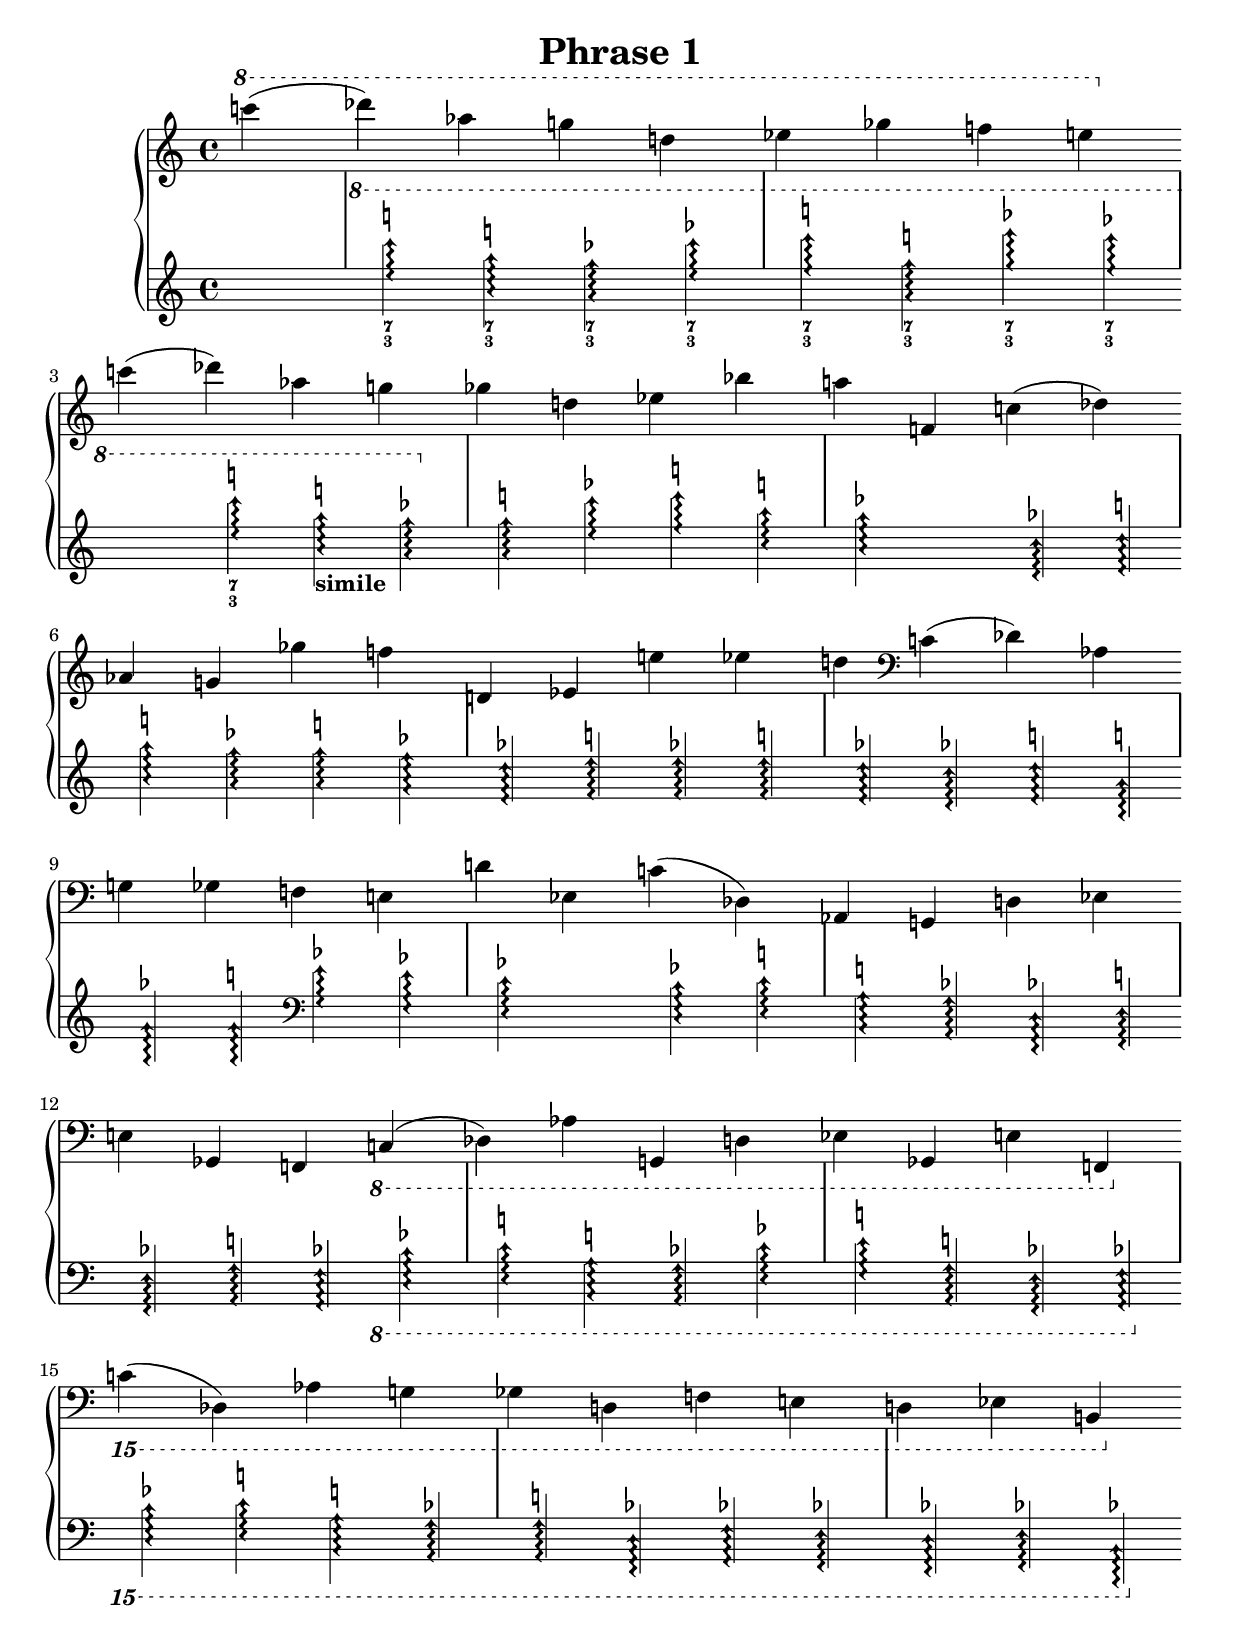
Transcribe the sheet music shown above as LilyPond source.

\version "2.20.0"

\header {
	title = "Phrase 1"
}

%% http://lsr.di.unimi.it/LSR/Item?u=1&id=761
%% see also http://lsr.di.unimi.it/LSR/Item?u=1&id=545

%% version 2014/03/24
%% see for snippet upgrade http://gillesth.free.fr/Lilypond/chord/
%% A little doc is also provided !

#(define (noteEvent? music)
(eq? (ly:music-property music 'name) 'NoteEvent))

#(define (no-duration? music)
(not (ly:duration? (ly:music-property music 'duration))))

#(define (expand-q-chords music); for q chords : see chord-repetition-init.ly
(expand-repeat-chords! (list 'rhythmic-event) music))

%%%%%%%%%%%%%%%%%%%%%%%%%%  extractNote  %%%%%%%%%%%%%%%%%%%%%%%%%%%%%%%%%%%%%
#(define tagNotExtractNote (gensym))
#(use-modules (ice-9 receive)) %% for the use of receive

#(define (chord->note chord n . args)
"Return either the note n of chord chord, keeping articulations or if other
numbers are specified in args, a chord with the matching notes."
(receive (notes others)
 (partition noteEvent? (ly:music-property chord 'elements))
 (if (null? notes)
   chord
   (let* ((len (length notes))
          (res (filter-map
            (lambda(i)
              (and (integer? i)
                   (<= i len)
                   (> i 0)
                   (list-ref notes (1- i)))) ; list-ref is zero-based
            (cons n args)))
           (one-note (cond 
             ((null? res) (list-ref notes (1- len)))
             ((null? (cdr res))(car res))
             (else #f))))
      (if one-note
        (begin
          (ly:music-set-property! one-note 'articulations 
            (append (ly:music-property one-note 'articulations) others))
          one-note)
        (make-event-chord (append res others)))))))
         
#(define (extract-note music n . args)
"Extract the note n of each chords in music, keeping articulations.
If other numbers are given in args, the function returns a chord build with all
matching notes. If no note matches, returns the last note of the chord."
 (map-some-music 
   (lambda (evt)
      (cond 
        ((eq? 'EventChord (ly:music-property evt 'name))
           (let ((tags (ly:music-property evt 'tags)))
              (if (memq tagNotExtractNote tags)
                 (ly:music-set-property! evt 'tags ; only remove the tag
                     (delq tagNotExtractNote tags))
                 (set! evt (apply chord->note evt n args)))
              evt))
        (else (and (ly:music-property evt 'duration #f) evt))))
   (expand-q-chords music)))

extractNote = #(define-music-function (parser location n music )
                                                            (number? ly:music?)
 (extract-note music n))

% usefull for notExtractNote
tagify = #(define-music-function (parser location tag music)(symbol? ly:music?)
"Add `tag in the tags property of all chords"
(music-map
	(lambda (evt)
    (if (eq? 'EventChord (ly:music-property evt 'name))
       (ly:music-set-property! evt 'tags
             (cons tag (ly:music-property evt 'tags))))
		evt)
	music))
notExtractNote = #(define-music-function (parser location music)(ly:music?)
"Avoids music to be extracted by \\extractNote."
#{
  \tagify #tagNotExtractNote $music
#})

%%%%%%%%%%%%%%%%%%%%%%%%%%  extractVoice  %%%%%%%%%%%%%%%%%%%%%%%%%%%%%%%%%%%%%
#(define tagNotExtractVoice (gensym))

#(define (extract-voice music d deeper-level?) ;; d as a decimal number
   (define (nth-voice voices n)
    (let ((len (length voices)))
     (list-ref voices (1-   ; list-ref is zero-based !
      (if (<= n len) n len)))))
   
   (define (not-extract? x)
     (let ((tags (ly:music-property x 'tags)))
        (and (memq tagNotExtractVoice tags)    ; don't extract anything
             (begin 
               (ly:music-set-property! x 'tags 
                   (delq tagNotExtractVoice tags)) ; only remove the tag
               x))))
   
   (define (myfilter x)
     (or (not-extract? x)
         (case (ly:music-property x 'name #f)
           ((SimultaneousMusic EventChord) x)
           ((OverrideProperty PropertySet VoiceSeparator) #f)
           ((ContextSpeccedMusic)
              (if (eq? (ly:music-property x 'context-type) 'Voice)
                (set! x (myfilter (ly:music-property x 'element #f))))
              x)
           (else (if (ly:music-property x 'duration #f)
             x
             (let ((e (ly:music-property x 'element #f))
                      (es (ly:music-property x 'elements #f)))
               (if e (ly:music-set-property! x 'element (myfilter e)))
               (if (pair? es)(ly:music-set-property! x 'elements
                                (filter myfilter es)))
               x))))))
(map-some-music 
 (lambda(evt)
   (case (ly:music-property evt 'name)
     ((EventChord) evt)
     ((SimultaneousMusic)
        (or (not-extract? evt)
            (let* ((save-d d)                      ; if d = 4.321, we'll get :
                   (n (truncate d))                ; n = 4 (the integer part)
                   (next-d (- (* 10  d)(* 10 n)))  ; next-d = 43.21 - 40 = 3.21
                   (voices (filter myfilter (ly:music-property evt 'elements))))     
              (set! evt (if (or (null? voices)(< n 1))
                 '()
                 (nth-voice voices (inexact->exact n))))
              (if deeper-level? (begin                                   
                (set! d (if (< next-d 1) n next-d))        ; keep n if (truncate next-d) = 0
                (set! evt (extract-voice evt d deeper-level?)))) ; SimultaneousMusic inside?
              (set! d save-d)
              evt)))
     (else (and (ly:music-property evt 'duration #f)
                evt))))
 music))

extractVoice = #(define-music-function (parser location n music )
                                                            (integer? ly:music?)
"Extract in music, the n-th voice of simultaneous music of the same level, keeping 
only basic music events (no more \\Voicexxx or \\new Voice). A Voice separator
doesn't count as a voice."
(extract-voice music n #f))

deepExtractVoice = #(define-music-function (parser location x music )
                                                            (number? ly:music?)
"Behaves like extractVoice, taking first the integer part of x as n argument, but
goes deeper in each simultaneous music, extracting voice of other potential
simultaneous music, taking now as n argument the first digit of the decimal part
of x, then continues always deeper with second digit and so on.
Notes that a digit of 0, means taking previous value of n, so 2 is equivalent to 2,222...
and 2,3 to 2,333..."
(extract-voice music x #t))

notExtractVoice = #(define-music-function (parser location music)(ly:music?)
"Inside an \\extractVoice section, avoids that a part of this section (called
here `music) to be extracted."
#{ \tag #tagNotExtractVoice $music #})

%%%%%%%%%%%%%%%%%%%%%%%%%%%%% derivated functions %%%%%%%%%%%%%%%%%%%%%%%%%%%%%
%% If you have enter << <c e g> \\ <ais cis fis> >>, the first function will
%% give you c, the second fis
extractPartUpper = #(define-music-function (parser location music )(ly:music?)
 #{ \extractNote #1000 \extractVoice #1 $music #})

extractPartLower = #(define-music-function (parser location music )(ly:music?)
 #{ \extractNote #1 \extractVoice #1000 $music #})
                          %%%%%% shortcuts %%%%%%%
#(define ePU extractPartUpper)
#(define ePL extractPartLower)


%%%%%%%%%%%%%%%%%%%%% addNote

#(define (add-note music notes-to-add)                ; music and notes-to-add as music
  (define (note->chords-arti note)                    ; note as a NoteEvent
    (receive (note-arti chord-arti)
      (partition      ; separates arti for NoteEvent from arti for EventChord
        (lambda (evt)(memq (ly:music-property evt 'name)
                       (list 'StringNumberEvent 'StrokeFingerEvent 'FingeringEvent)))
        (ly:music-property note 'articulations))
      (ly:music-set-property! note 'articulations note-arti)
      chord-arti))
  (let* ((alist      ; a list of pairs of 2 lists : '(notes . articulations)
          (reverse (let loop ((m (expand-q-chords notes-to-add)) ; q to chords
                              (p '())) ; m = music, p previous value of the list
            (case (ly:music-property m 'name)
              ((or SkipEvent SkipMusic) ; a skip in notes-to-add means : add nothing
                 (cons #f p))           ; add #f to the list
              ((NoteEvent) 
                 (acons (list m) (note->chords-arti m) p))
              ((EventChord)
                 (receive (notes arti) ; separates notes from scripts, dynamics etc
                   (partition noteEvent? (ly:music-property m 'elements))
                   (if (pair? notes)(acons notes arti p) p)))
              (else (let ((e (ly:music-property m 'element)))
                 (fold loop
                       (if (ly:music? e)(loop e p) p)
                       (ly:music-property m 'elements))))))))
        (entry #f)  ; will be (car alist)
        (entry? (lambda() (and
                  (pair? alist)
                  (begin (set! entry (car alist))
                         (set! alist (cdr alist))
                         entry))))
        (do-add (lambda (notes arti)
                  (let* ((dur (ly:music-property (car notes) 'duration))
                         (new-notes (map            ; fix all durations to dur
                           (lambda(evt)(ly:music-set-property! evt 'duration dur)
                                       evt)
                           (car entry)))            ; the list of new notes
                         (new-arti (cdr entry)))    ; the articulations
                     (append new-notes notes new-arti arti)))))
    ;; combine in chords, each element of alist with notes of music  
   (map-some-music
     (lambda(x)
       (case (ly:music-property x 'name)
           ((NoteEvent)(if (entry?)
              (make-event-chord (do-add (list x) (note->chords-arti x)))
              x))
           ((EventChord)
              (if (entry?)(receive (notes arti) ; separates notes from scripts, dynamics etc
                (partition noteEvent? (ly:music-property x 'elements))
                (if (pair? notes)(ly:music-set-property! x 'elements (do-add notes arti)))))
              x)
           (else (and (ly:music-property x 'duration #f) x)))) ; #f means : go deeper
     (expand-q-chords music))))


addNote = #(define-music-function (parser location music notes)
                                                          (ly:music? ly:music?)
"Merges in a chord, the first note or chord in `music, with the first note or chord
in `notes, including articulations, then continues to the second one, and so on.
The duration of notes are taken from `music.
In `notes, only note or chord events are kept."
(add-note #{\relative c' $music  #}   ; the 2 music-parameters will
          #{\relative c' $notes  #})) % be seen in \relative mode
          

%%%%%%%%%%%%%%%%%%%% addVoice
%% Traditionnal way
addVoice = #(define-music-function (parser location music newVoice)
                                                          (ly:music? ly:music?)
#{ << $music \\ $newVoice >> #})


%% Alternate way
addVoiceAlt = #(define-music-function (parser location music newVoice)
                                                          (ly:music? ly:music?)
#{ << { \voiceOne $music } \new Voice { \voiceTwo $newVoice } >>
   \oneVoice #})
                                                          
%%%%%%%%%%%%%%%%%%%%
deleteDynamics = #(define-music-function (parser location music) (ly:music?)
(music-filter (lambda (evt)
                (not (memq (ly:music-property evt 'name) (list 
                           'AbsoluteDynamicEvent 'CrescendoEvent 'DecrescendoEvent))))
   	      music))

%%%%%%%%%%%%%%%%%%%%%%%%
absolute = #(define-music-function (parser location music) (ly:music?)
"A \\relative command will have no effect in the resulting music."
(make-music 'UnrelativableMusic 'element music))

doubleNote = #(define-music-function (parser location music) (ly:music?)
"Double each note with the note an octave higher."
 #{ \addNote \transpose c c' \relative c' { $music } $music #})


squig = #(define-music-function 
	(note)(ly:music?)
	#{
		\temporary \override Stem.thickness = #-1.0
  		%\temporary \override Flag.transparent = ##t
 		\temporary \override Beam.transparent = ##t
		
		\hide NoteHead
		\temporary \override NoteHead.no-ledgers = ##t

		\temporary \override Arpeggio.X-offset = #0.25

		\doubleNote #note \arpeggio

		\revert NoteHead.no-ledgers
		\revert NoteHead.transparent

		\revert Arpeggio.X-offset

  		\revert Beam.transparent 
  		\revert Flag.transparent 
  		\revert Stem.thickness
	#})

squiges = #(define-music-function 
  (note)(ly:music?)
  #{
    \temporary \override Stem.thickness = #-1.0
      \temporary \override Flag.transparent = ##t
    \temporary \override Beam.transparent = ##t
    
    \hide NoteHead
    \temporary \override NoteHead.no-ledgers = ##t

    \temporary \override Arpeggio.X-offset = #0.25

    \doubleNote #note \arpeggio^\markup{\flat}

    \revert NoteHead.no-ledgers
    \revert NoteHead.transparent

    \revert Arpeggio.X-offset

      \revert Beam.transparent 
      \revert Flag.transparent 
      \revert Stem.thickness
  #})

squignat = #(define-music-function 
  (note)(ly:music?)
  #{
    \temporary \override Stem.thickness = #-1.0
    \temporary \override Flag.transparent = ##t
    \temporary \override Beam.transparent = ##t
    \temporary \override Dots.stencil = ##f
    
    \hide NoteHead
    \temporary \override NoteHead.no-ledgers = ##t

    \temporary \override Arpeggio.X-offset = #0.25

    \doubleNote #note \arpeggio^\markup{\natural}


    \revert NoteHead.no-ledgers
    \revert NoteHead.transparent

    \revert Arpeggio.X-offset

      \revert Dots.transparent
      \revert Beam.transparent 
      \revert Flag.transparent 
      \revert Stem.thickness

  #})

squigUp = #(define-music-function 
  (note)(ly:music?)
  #{
    \temporary \override Stem.thickness = #-1.0
    \temporary \override Flag.transparent = ##t
    \temporary \override Beam.transparent = ##t
    \temporary \override Dots.stencil = ##f
    
    \hide NoteHead
    \temporary \override NoteHead.no-ledgers = ##t

    \temporary \override Arpeggio.X-offset = #0.25

    \change Staff = "accompanimentUp"
    \doubleNote #note \arpeggio


    \revert NoteHead.no-ledgers
    \revert NoteHead.transparent

    \revert Arpeggio.X-offset

      \revert Dots.transparent
      \revert Beam.transparent 
      \revert Flag.transparent 
      \revert Stem.thickness

  #})

squigDown = #(define-music-function 
  (note)(ly:music?)
  #{
    \temporary \override Stem.thickness = #-1.0
    \temporary \override Flag.transparent = ##t
    \temporary \override Beam.transparent = ##t
    \temporary \override Dots.stencil = ##f
    
    \hide NoteHead
    \temporary \override NoteHead.no-ledgers = ##t

    \temporary \override Arpeggio.X-offset = #0.25

    \change Staff = "accompanimentDown"
    \doubleNote #note \arpeggio


    \revert NoteHead.no-ledgers
    \revert NoteHead.transparent

    \revert Arpeggio.X-offset

      \revert Dots.transparent
      \revert Beam.transparent 
      \revert Flag.transparent 
      \revert Stem.thickness

  #})

\include "../z/note.ily"

pentatonic = #`(
  (0 . ,DOUBLE-SHARP)
  (1 . 0)
  (2 . 0)
  (3 . ,DOUBLE-SHARP)
  (4 . 0)
  (5 . 0)
  (6 . 0)
)

whole-tone = #`(
  (0 . 0)
  (1 . 0)
  (2 . 0)
  (3 . ,SHARP)
  (4 . ,SHARP)
  (5 . ,SHARP)
  (6 . ,SHARP)
)
melodyA = {
	\ottava #1
	\relative c'''' { c4( des) aes g d es ges f e }
	
	\ottava #0
	\relative c''' { c( des) aes g ges d es bes' a f,}

	\relative c'' { c( des) aes g ges' f d, es e' es d }

	\clef "bass"
	\relative c' { c( des) aes g ges f e d' es, }

	\relative c' { c( des,) aes g d' es e ges, f }

	\ottava #-1
	\relative c, { c( des) aes' g, d' es ges, e' f, }

	\ottava #-2
	\relative c, { c( des,) aes' g ges d f e d es b}
}

accompanimentA = {
	\arpeggioArrowUp
	s4
	\ottava #1
	s16 \squignat d''4 \squignat a'' \squiges g'' \squiges d''8.
	s16 \squignat e''4 \squignat g'' \squiges f'' \squiges e''8.

	s4 s16 \squignat d''4 \squignat a'' \squiges g''8.
	\ottava #0
	s16 \squignat g'4 \squiges d'4 \squignat e' \squignat b'8.
	s16 \squiges a'4 s8.
	s16 \squiges c4 \squignat d8.
	s16 \squignat a'4 \squiges g' \squignat g' \squiges f8.
	s16 \squiges d4 \squignat e \squiges e \squignat e8.
	s16 \squiges d8.

	s16 \squiges c4 \squignat d \squignat a8.
	s16 \squiges g4 \squignat g \clef "bass" \squiges f, \squiges e,8.
	s16 \squiges d,4 s8.

	s16 \squiges c,4 \squignat d,8. 
	s16 \squignat a,4 \squiges g, \squiges d,, \squignat e,,8. 
	s16 \squiges e,,4 \squignat g, \squiges f,,8.

	\ottava #-1
	s16 \squiges c,,8. 
	s16 \squignat d,,4 \squignat a,, \squiges g,, \squiges d,,8. 
	s16 \squignat e,,4 \squignat g,, \squiges e,,, \squiges f,,,8.

	
	\ottava #-2
	s16 \squiges c,,,4 \squignat d,,, \squignat a,,, \squiges g,,,8. 
	s16 \squignat g,,,4 \squiges d,,,, \squiges f,,,, \squiges e,,,,8. 
	s16 \squiges d,,,,4 \squiges e,,,, \squiges b,,,,8.
}

\score {
	\new GrandStaff <<
		\new Staff = "melody" \with {
			\accidentalStyle dodecaphonic
		}{
			\clef "treble"
			\partial 4
			\stemless

			\melodyA
		}
		\new Staff = "accompanimentUp" {
			<<
			\new Voice {
				\override OttavaBracket.outside-staff-priority = #1000
				\override TextScript.outside-staff-priority = #100
				\clef "treble"
				\partial 4
				\accompanimentA				
			}
			\new FiguredBass \figuremode {
				r4 
				16 <7 3>4 <7 3>4 <7 3>4 <7 3>8.
				r16 <7 3>4 <7 3>8. r16 <7 3>4 <7 3>8. 
				s4 s16 <7 3>4 <\markup \halign #-1 \bold "simile">4..
			}
			>>
		}
	>>
	\layout {
   		\context {
     		\Score
      		\override SpacingSpanner.base-shortest-duration = #(ly:make-moment 1/8)
    		proportionalNotationDuration = #(ly:make-moment 1/16)
    		\omit BarLine
    	}
    }
}